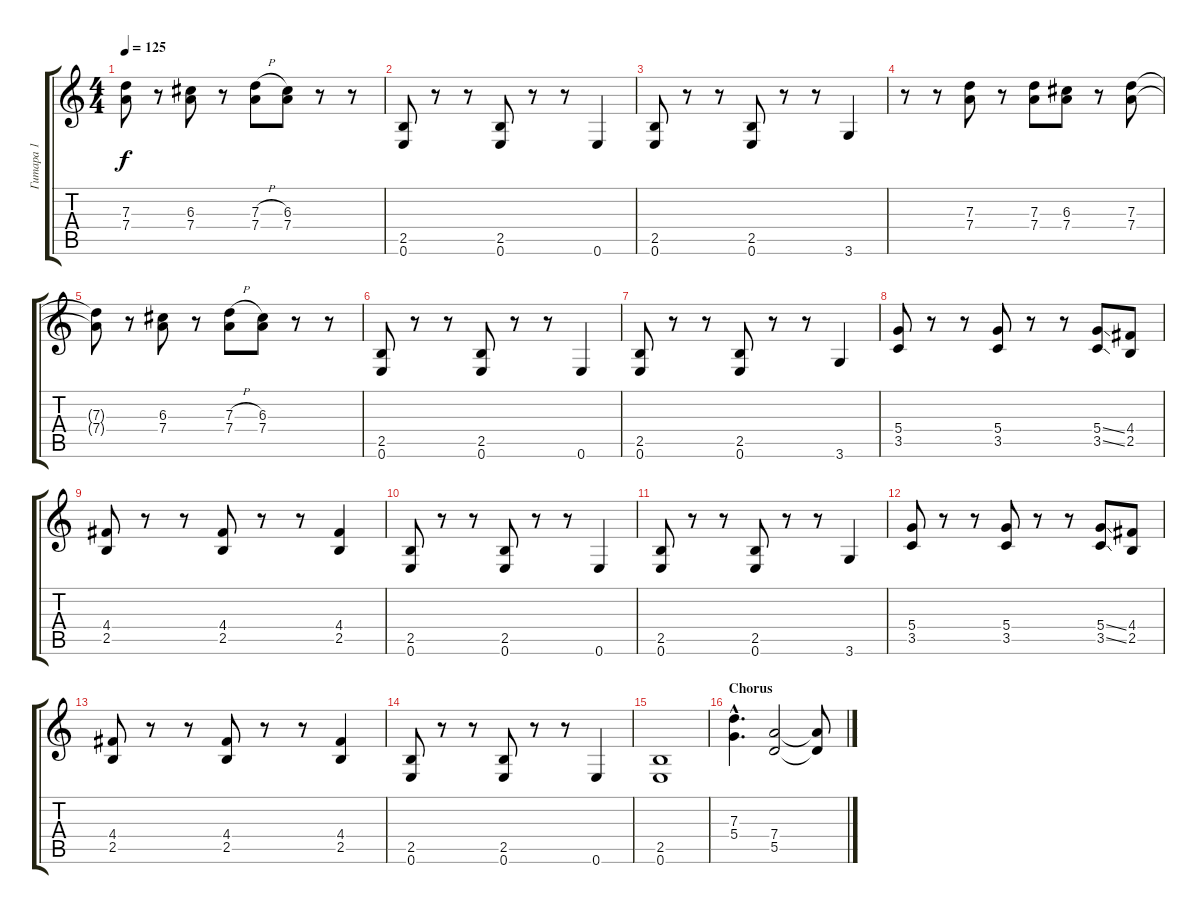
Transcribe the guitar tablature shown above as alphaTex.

\track ("Гитара 1" "Гитара 1") {instrument distortionguitar}
\staff {score tabs}
\tuning (E4 B3 G3 D3 A2 E2) {hide}
\ts (4 4)
\tempo 125
\clef g2
\ks c
(7.3{t} 7.4{t}).8{dy f} r.8 (6.3 7.4).8 r.8 (7.3{h} 7.4).8 (6.3 7.4).8 r.8 r.8 |
(2.5 0.6).8 r.8 r.8 (2.5 0.6).8 r.8 r.8 0.6.4 |
(2.5 0.6).8 r.8 r.8 (2.5 0.6).8 r.8 r.8 3.6.4 |
r.8 r.8 (7.3 7.4).8 r.8 (7.3 7.4).8 (6.3 7.4).8 r.8 (7.3 7.4).8 |
(7.3{t} 7.4{t}).8 r.8 (6.3 7.4).8 r.8 (7.3{h} 7.4).8 (6.3 7.4).8 r.8 r.8 |
(2.5 0.6).8 r.8 r.8 (2.5 0.6).8 r.8 r.8 0.6.4 |
(2.5 0.6).8 r.8 r.8 (2.5 0.6).8 r.8 r.8 3.6.4 |
(5.4 3.5).8 r.8 r.8 (5.4 3.5).8 r.8 r.8 (5.4{ss} 3.5{ss}).8 (4.4 2.5).8 |
(4.4 2.5).8 r.8 r.8 (4.4 2.5).8 r.8 r.8 (4.4 2.5).4 |
(2.5 0.6).8 r.8 r.8 (2.5 0.6).8 r.8 r.8 0.6.4 |
(2.5 0.6).8 r.8 r.8 (2.5 0.6).8 r.8 r.8 3.6.4 |
(5.4 3.5).8 r.8 r.8 (5.4 3.5).8 r.8 r.8 (5.4{ss} 3.5{ss}).8 (4.4 2.5).8 |
(4.4 2.5).8 r.8 r.8 (4.4 2.5).8 r.8 r.8 (4.4 2.5).4 |
(2.5 0.6).8 r.8 r.8 (2.5 0.6).8 r.8 r.8 0.6.4 |
(2.5 0.6).1 |
\section ("" "Chorus")
(7.3{hac} 5.4{hac}).4{d} (7.4 5.5).2 (7.4{t} 5.5{t}).8
